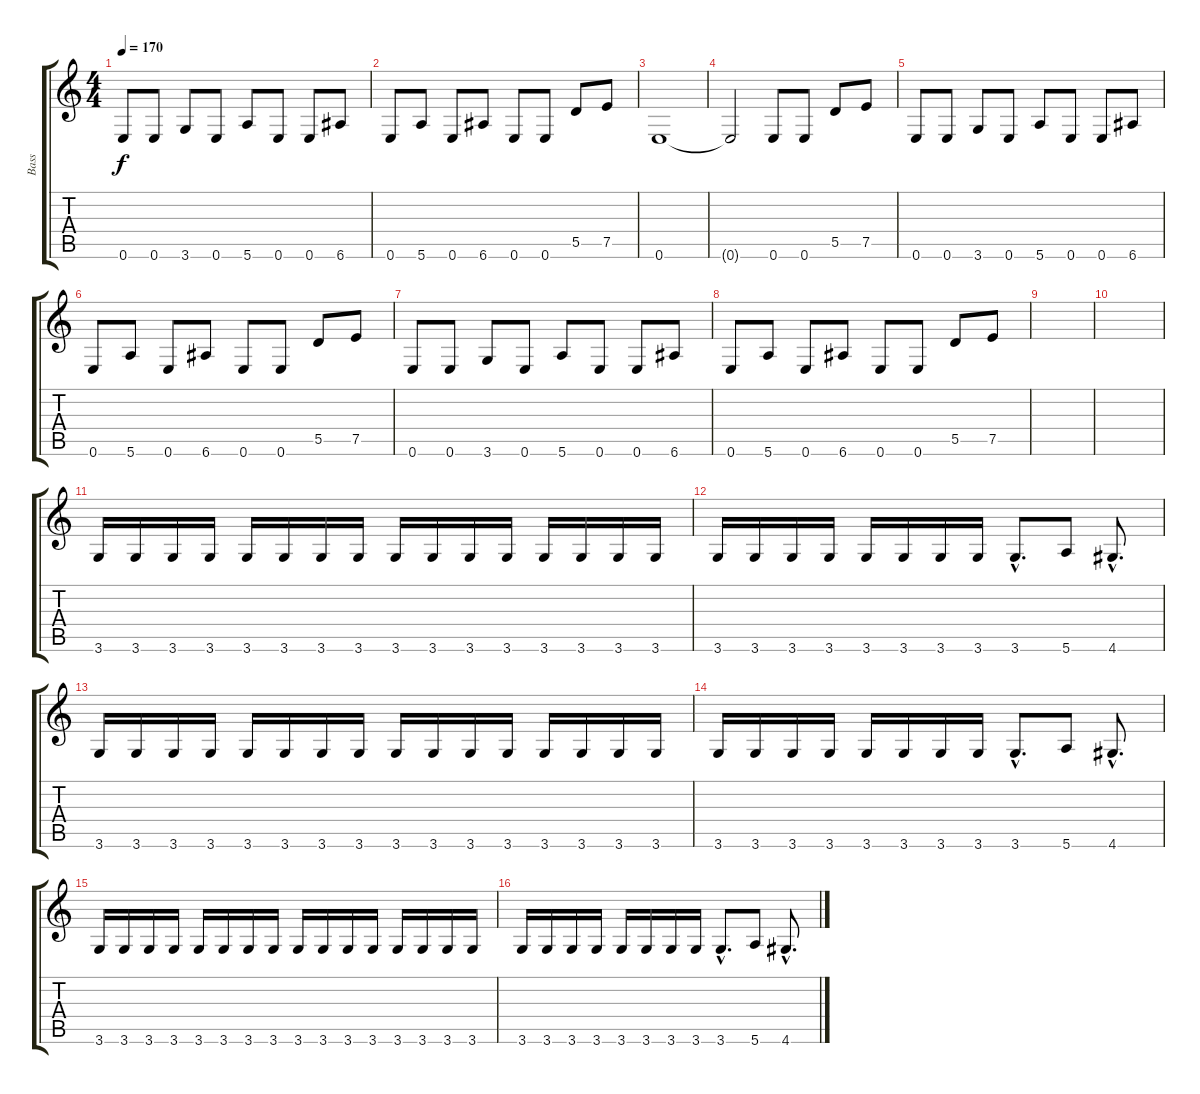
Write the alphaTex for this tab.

\track ("Bass" "Bass") {instrument electricbasspick}
\staff {score tabs}
\tuning (E4 B3 G3 D3 A2 E2) {hide}
\ts (4 4)
\tempo 170
\clef g2
\ks c
0.6.8{dy f} 0.6.8 3.6.8 0.6.8 5.6.8 0.6.8 0.6.8 6.6.8 |
0.6.8 5.6.8 0.6.8 6.6.8 0.6.8 0.6.8 5.5.8 7.5.8 |
0.6.1 |
0.6{t}.2 0.6.8 0.6.8 5.5.8 7.5.8 |
0.6.8 0.6.8 3.6.8 0.6.8 5.6.8 0.6.8 0.6.8 6.6.8 |
0.6.8 5.6.8 0.6.8 6.6.8 0.6.8 0.6.8 5.5.8 7.5.8 |
0.6.8 0.6.8 3.6.8 0.6.8 5.6.8 0.6.8 0.6.8 6.6.8 |
0.6.8 5.6.8 0.6.8 6.6.8 0.6.8 0.6.8 5.5.8 7.5.8 |
|
|
3.6.16 3.6.16 3.6.16 3.6.16 3.6.16 3.6.16 3.6.16 3.6.16 3.6.16 3.6.16 3.6.16 3.6.16 3.6.16 3.6.16 3.6.16 3.6.16 |
3.6.16 3.6.16 3.6.16 3.6.16 3.6.16 3.6.16 3.6.16 3.6.16 3.6{hac}.8{d} 5.6.8 4.6{hac}.8{d} |
3.6.16 3.6.16 3.6.16 3.6.16 3.6.16 3.6.16 3.6.16 3.6.16 3.6.16 3.6.16 3.6.16 3.6.16 3.6.16 3.6.16 3.6.16 3.6.16 |
3.6.16 3.6.16 3.6.16 3.6.16 3.6.16 3.6.16 3.6.16 3.6.16 3.6{hac}.8{d} 5.6.8 4.6{hac}.8{d} |
3.6.16 3.6.16 3.6.16 3.6.16 3.6.16 3.6.16 3.6.16 3.6.16 3.6.16 3.6.16 3.6.16 3.6.16 3.6.16 3.6.16 3.6.16 3.6.16 |
3.6.16 3.6.16 3.6.16 3.6.16 3.6.16 3.6.16 3.6.16 3.6.16 3.6{hac}.8{d} 5.6.8 4.6{hac}.8{d}
